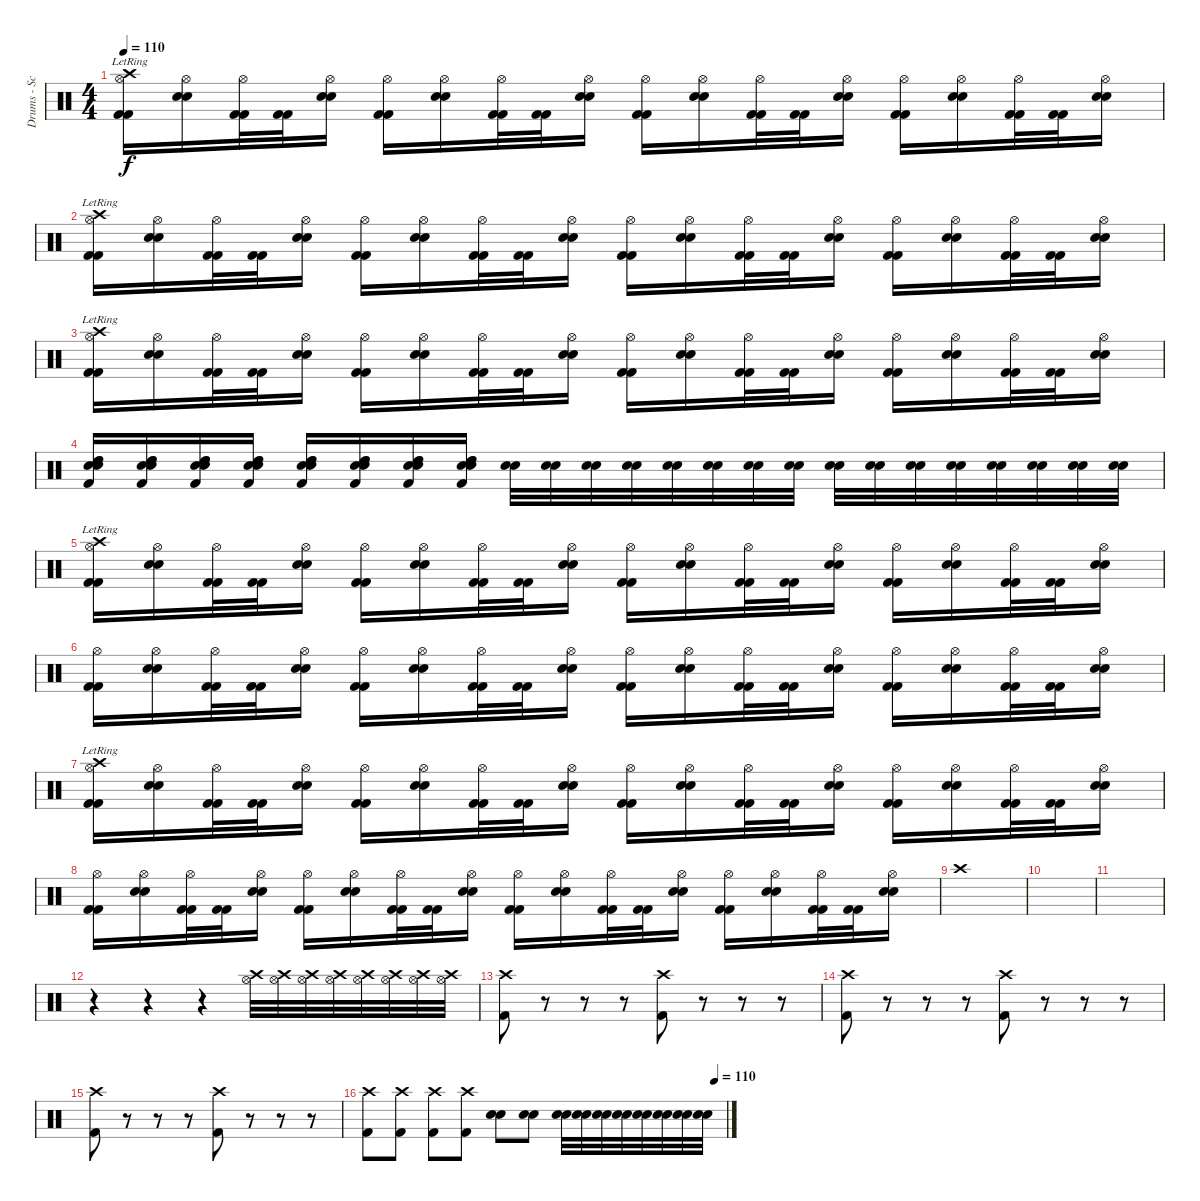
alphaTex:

\track ("Drums - Scott" "Drums - Sc") {instrument percussion}
\staff {score}
\articulation defaults
\ts (4 4)
\tempo 110
\clef neutral
\ks c
("Kick (hit) 2" "Kick (hit) 2" "Hi-Hat (open)" "Crash high (hit)"{lr}).16{dy f} ("Snare (hit) 2" "Snare (hit) 2" "Hi-Hat (open)").16 ("Kick (hit) 2" "Kick (hit) 2" "Hi-Hat (open)").32 ("Kick (hit) 2" "Kick (hit) 2").32 ("Snare (hit) 2" "Snare (hit) 2" "Hi-Hat (open)").16 ("Kick (hit) 2" "Kick (hit) 2" "Hi-Hat (open)").16 ("Snare (hit) 2" "Snare (hit) 2" "Hi-Hat (open)").16 ("Kick (hit) 2" "Kick (hit) 2" "Hi-Hat (open)").32 ("Kick (hit) 2" "Kick (hit) 2").32 ("Snare (hit) 2" "Snare (hit) 2" "Hi-Hat (open)").16 ("Kick (hit) 2" "Kick (hit) 2" "Hi-Hat (open)").16 ("Snare (hit) 2" "Snare (hit) 2" "Hi-Hat (open)").16 ("Kick (hit) 2" "Kick (hit) 2" "Hi-Hat (open)").32 ("Kick (hit) 2" "Kick (hit) 2").32 ("Snare (hit) 2" "Snare (hit) 2" "Hi-Hat (open)").16 ("Kick (hit) 2" "Kick (hit) 2" "Hi-Hat (open)").16 ("Snare (hit) 2" "Snare (hit) 2" "Hi-Hat (open)").16 ("Kick (hit) 2" "Kick (hit) 2" "Hi-Hat (open)").32 ("Kick (hit) 2" "Kick (hit) 2").32 ("Snare (hit) 2" "Snare (hit) 2" "Hi-Hat (open)").16 |
("Kick (hit) 2" "Kick (hit) 2" "Hi-Hat (open)" "Crash high (hit)"{lr}).16 ("Snare (hit) 2" "Snare (hit) 2" "Hi-Hat (open)").16 ("Kick (hit) 2" "Kick (hit) 2" "Hi-Hat (open)").32 ("Kick (hit) 2" "Kick (hit) 2").32 ("Snare (hit) 2" "Snare (hit) 2" "Hi-Hat (open)").16 ("Kick (hit) 2" "Kick (hit) 2" "Hi-Hat (open)").16 ("Snare (hit) 2" "Snare (hit) 2" "Hi-Hat (open)").16 ("Kick (hit) 2" "Kick (hit) 2" "Hi-Hat (open)").32 ("Kick (hit) 2" "Kick (hit) 2").32 ("Snare (hit) 2" "Snare (hit) 2" "Hi-Hat (open)").16 ("Kick (hit) 2" "Kick (hit) 2" "Hi-Hat (open)").16 ("Snare (hit) 2" "Snare (hit) 2" "Hi-Hat (open)").16 ("Kick (hit) 2" "Kick (hit) 2" "Hi-Hat (open)").32 ("Kick (hit) 2" "Kick (hit) 2").32 ("Snare (hit) 2" "Snare (hit) 2" "Hi-Hat (open)").16 ("Kick (hit) 2" "Kick (hit) 2" "Hi-Hat (open)").16 ("Snare (hit) 2" "Snare (hit) 2" "Hi-Hat (open)").16 ("Kick (hit) 2" "Kick (hit) 2" "Hi-Hat (open)").32 ("Kick (hit) 2" "Kick (hit) 2").32 ("Snare (hit) 2" "Snare (hit) 2" "Hi-Hat (open)").16 |
("Kick (hit) 2" "Kick (hit) 2" "Hi-Hat (open)" "Crash high (hit)"{lr}).16 ("Snare (hit) 2" "Snare (hit) 2" "Hi-Hat (open)").16 ("Kick (hit) 2" "Kick (hit) 2" "Hi-Hat (open)").32 ("Kick (hit) 2" "Kick (hit) 2").32 ("Snare (hit) 2" "Snare (hit) 2" "Hi-Hat (open)").16 ("Kick (hit) 2" "Kick (hit) 2" "Hi-Hat (open)").16 ("Snare (hit) 2" "Snare (hit) 2" "Hi-Hat (open)").16 ("Kick (hit) 2" "Kick (hit) 2" "Hi-Hat (open)").32 ("Kick (hit) 2" "Kick (hit) 2").32 ("Snare (hit) 2" "Snare (hit) 2" "Hi-Hat (open)").16 ("Kick (hit) 2" "Kick (hit) 2" "Hi-Hat (open)").16 ("Snare (hit) 2" "Snare (hit) 2" "Hi-Hat (open)").16 ("Kick (hit) 2" "Kick (hit) 2" "Hi-Hat (open)").32 ("Kick (hit) 2" "Kick (hit) 2").32 ("Snare (hit) 2" "Snare (hit) 2" "Hi-Hat (open)").16 ("Kick (hit) 2" "Kick (hit) 2" "Hi-Hat (open)").16 ("Snare (hit) 2" "Snare (hit) 2" "Hi-Hat (open)").16 ("Kick (hit) 2" "Kick (hit) 2" "Hi-Hat (open)").32 ("Kick (hit) 2" "Kick (hit) 2").32 ("Snare (hit) 2" "Snare (hit) 2" "Hi-Hat (open)").16 |
("Snare (hit) 2" "Snare (hit) 2" "High Tom (hit)" "High Tom (hit)" "Kick (hit) 2").16 ("Snare (hit) 2" "Snare (hit) 2" "High Tom (hit)" "High Tom (hit)" "Kick (hit) 2").16 ("Snare (hit) 2" "Snare (hit) 2" "High Tom (hit)" "High Tom (hit)" "Kick (hit) 2").16 ("Snare (hit) 2" "Snare (hit) 2" "High Tom (hit)" "High Tom (hit)" "Kick (hit) 2").16 ("Snare (hit) 2" "Snare (hit) 2" "High Tom (hit)" "High Tom (hit)" "Kick (hit) 2").16 ("Snare (hit) 2" "Snare (hit) 2" "High Tom (hit)" "High Tom (hit)" "Kick (hit) 2").16 ("Snare (hit) 2" "Snare (hit) 2" "High Tom (hit)" "High Tom (hit)" "Kick (hit) 2").16 ("Snare (hit) 2" "Snare (hit) 2" "High Tom (hit)" "High Tom (hit)" "Kick (hit) 2").16 ("Snare (hit) 2" "Snare (hit) 2").32 ("Snare (hit) 2" "Snare (hit) 2").32 ("Snare (hit) 2" "Snare (hit) 2").32 ("Snare (hit) 2" "Snare (hit) 2").32 ("Snare (hit) 2" "Snare (hit) 2").32 ("Snare (hit) 2" "Snare (hit) 2").32 ("Snare (hit) 2" "Snare (hit) 2").32 ("Snare (hit) 2" "Snare (hit) 2").32 ("Snare (hit) 2" "Snare (hit) 2").32 ("Snare (hit) 2" "Snare (hit) 2").32 ("Snare (hit) 2" "Snare (hit) 2").32 ("Snare (hit) 2" "Snare (hit) 2").32 ("Snare (hit) 2" "Snare (hit) 2").32 ("Snare (hit) 2" "Snare (hit) 2").32 ("Snare (hit) 2" "Snare (hit) 2").32 ("Snare (hit) 2" "Snare (hit) 2").32 |
("Kick (hit) 2" "Kick (hit) 2" "Hi-Hat (open)" "Crash high (hit)"{lr}).16 ("Snare (hit) 2" "Snare (hit) 2" "Hi-Hat (open)").16 ("Kick (hit) 2" "Kick (hit) 2" "Hi-Hat (open)").32 ("Kick (hit) 2" "Kick (hit) 2").32 ("Snare (hit) 2" "Snare (hit) 2" "Hi-Hat (open)").16 ("Kick (hit) 2" "Kick (hit) 2" "Hi-Hat (open)").16 ("Snare (hit) 2" "Snare (hit) 2" "Hi-Hat (open)").16 ("Kick (hit) 2" "Kick (hit) 2" "Hi-Hat (open)").32 ("Kick (hit) 2" "Kick (hit) 2").32 ("Snare (hit) 2" "Snare (hit) 2" "Hi-Hat (open)").16 ("Kick (hit) 2" "Kick (hit) 2" "Hi-Hat (open)").16 ("Snare (hit) 2" "Snare (hit) 2" "Hi-Hat (open)").16 ("Kick (hit) 2" "Kick (hit) 2" "Hi-Hat (open)").32 ("Kick (hit) 2" "Kick (hit) 2").32 ("Snare (hit) 2" "Snare (hit) 2" "Hi-Hat (open)").16 ("Kick (hit) 2" "Kick (hit) 2" "Hi-Hat (open)").16 ("Snare (hit) 2" "Snare (hit) 2" "Hi-Hat (open)").16 ("Kick (hit) 2" "Kick (hit) 2" "Hi-Hat (open)").32 ("Kick (hit) 2" "Kick (hit) 2").32 ("Snare (hit) 2" "Snare (hit) 2" "Hi-Hat (open)").16 |
("Kick (hit) 2" "Kick (hit) 2" "Hi-Hat (open)").16 ("Snare (hit) 2" "Snare (hit) 2" "Hi-Hat (open)").16 ("Kick (hit) 2" "Kick (hit) 2" "Hi-Hat (open)").32 ("Kick (hit) 2" "Kick (hit) 2").32 ("Snare (hit) 2" "Snare (hit) 2" "Hi-Hat (open)").16 ("Kick (hit) 2" "Kick (hit) 2" "Hi-Hat (open)").16 ("Snare (hit) 2" "Snare (hit) 2" "Hi-Hat (open)").16 ("Kick (hit) 2" "Kick (hit) 2" "Hi-Hat (open)").32 ("Kick (hit) 2" "Kick (hit) 2").32 ("Snare (hit) 2" "Snare (hit) 2" "Hi-Hat (open)").16 ("Kick (hit) 2" "Kick (hit) 2" "Hi-Hat (open)").16 ("Snare (hit) 2" "Snare (hit) 2" "Hi-Hat (open)").16 ("Kick (hit) 2" "Kick (hit) 2" "Hi-Hat (open)").32 ("Kick (hit) 2" "Kick (hit) 2").32 ("Snare (hit) 2" "Snare (hit) 2" "Hi-Hat (open)").16 ("Kick (hit) 2" "Kick (hit) 2" "Hi-Hat (open)").16 ("Snare (hit) 2" "Snare (hit) 2" "Hi-Hat (open)").16 ("Kick (hit) 2" "Kick (hit) 2" "Hi-Hat (open)").32 ("Kick (hit) 2" "Kick (hit) 2").32 ("Snare (hit) 2" "Snare (hit) 2" "Hi-Hat (open)").16 |
("Kick (hit) 2" "Kick (hit) 2" "Hi-Hat (open)" "Crash high (hit)"{lr}).16 ("Snare (hit) 2" "Snare (hit) 2" "Hi-Hat (open)").16 ("Kick (hit) 2" "Kick (hit) 2" "Hi-Hat (open)").32 ("Kick (hit) 2" "Kick (hit) 2").32 ("Snare (hit) 2" "Snare (hit) 2" "Hi-Hat (open)").16 ("Kick (hit) 2" "Kick (hit) 2" "Hi-Hat (open)").16 ("Snare (hit) 2" "Snare (hit) 2" "Hi-Hat (open)").16 ("Kick (hit) 2" "Kick (hit) 2" "Hi-Hat (open)").32 ("Kick (hit) 2" "Kick (hit) 2").32 ("Snare (hit) 2" "Snare (hit) 2" "Hi-Hat (open)").16 ("Kick (hit) 2" "Kick (hit) 2" "Hi-Hat (open)").16 ("Snare (hit) 2" "Snare (hit) 2" "Hi-Hat (open)").16 ("Kick (hit) 2" "Kick (hit) 2" "Hi-Hat (open)").32 ("Kick (hit) 2" "Kick (hit) 2").32 ("Snare (hit) 2" "Snare (hit) 2" "Hi-Hat (open)").16 ("Kick (hit) 2" "Kick (hit) 2" "Hi-Hat (open)").16 ("Snare (hit) 2" "Snare (hit) 2" "Hi-Hat (open)").16 ("Kick (hit) 2" "Kick (hit) 2" "Hi-Hat (open)").32 ("Kick (hit) 2" "Kick (hit) 2").32 ("Snare (hit) 2" "Snare (hit) 2" "Hi-Hat (open)").16 |
("Kick (hit) 2" "Kick (hit) 2" "Hi-Hat (open)").16 ("Snare (hit) 2" "Snare (hit) 2" "Hi-Hat (open)").16 ("Kick (hit) 2" "Kick (hit) 2" "Hi-Hat (open)").32 ("Kick (hit) 2" "Kick (hit) 2").32 ("Snare (hit) 2" "Snare (hit) 2" "Hi-Hat (open)").16 ("Kick (hit) 2" "Kick (hit) 2" "Hi-Hat (open)").16 ("Snare (hit) 2" "Snare (hit) 2" "Hi-Hat (open)").16 ("Kick (hit) 2" "Kick (hit) 2" "Hi-Hat (open)").32 ("Kick (hit) 2" "Kick (hit) 2").32 ("Snare (hit) 2" "Snare (hit) 2" "Hi-Hat (open)").16 ("Kick (hit) 2" "Kick (hit) 2" "Hi-Hat (open)").16 ("Snare (hit) 2" "Snare (hit) 2" "Hi-Hat (open)").16 ("Kick (hit) 2" "Kick (hit) 2" "Hi-Hat (open)").32 ("Kick (hit) 2" "Kick (hit) 2").32 ("Snare (hit) 2" "Snare (hit) 2" "Hi-Hat (open)").16 ("Kick (hit) 2" "Kick (hit) 2" "Hi-Hat (open)").16 ("Snare (hit) 2" "Snare (hit) 2" "Hi-Hat (open)").16 ("Kick (hit) 2" "Kick (hit) 2" "Hi-Hat (open)").32 ("Kick (hit) 2" "Kick (hit) 2").32 ("Snare (hit) 2" "Snare (hit) 2" "Hi-Hat (open)").16 |
"Crash high (hit)".1 |
|
|
r.4 r.4 r.4 ("Crash high (hit)" "Hi-Hat (open)").32 ("Crash high (hit)" "Hi-Hat (open)").32 ("Crash high (hit)" "Hi-Hat (open)").32 ("Crash high (hit)" "Hi-Hat (open)").32 ("Crash high (hit)" "Hi-Hat (open)").32 ("Crash high (hit)" "Hi-Hat (open)").32 ("Crash high (hit)" "Hi-Hat (open)").32 ("Crash high (hit)" "Hi-Hat (open)").32 |
("Crash high (hit)" "Kick (hit) 2").8 r.8 r.8 r.8 ("Crash high (hit)" "Kick (hit) 2").8 r.8 r.8 r.8 |
("Crash high (hit)" "Kick (hit) 2").8 r.8 r.8 r.8 ("Crash high (hit)" "Kick (hit) 2").8 r.8 r.8 r.8 |
("Crash high (hit)" "Kick (hit) 2").8 r.8 r.8 r.8 ("Crash high (hit)" "Kick (hit) 2").8 r.8 r.8 r.8 |
\tempo (110 0.96875)
("Crash high (hit)" "Kick (hit) 2").8 ("Crash high (hit)" "Kick (hit) 2").8 ("Crash high (hit)" "Kick (hit) 2").8 ("Crash high (hit)" "Kick (hit) 2").8 ("Snare (hit) 2" "Snare (hit) 2").8 ("Snare (hit) 2" "Snare (hit) 2").8 ("Snare (hit) 2" "Snare (hit) 2").32 ("Snare (hit) 2" "Snare (hit) 2").32 ("Snare (hit) 2" "Snare (hit) 2").32 ("Snare (hit) 2" "Snare (hit) 2").32 ("Snare (hit) 2" "Snare (hit) 2").32 ("Snare (hit) 2" "Snare (hit) 2").32 ("Snare (hit) 2" "Snare (hit) 2").32 ("Snare (hit) 2" "Snare (hit) 2").32
